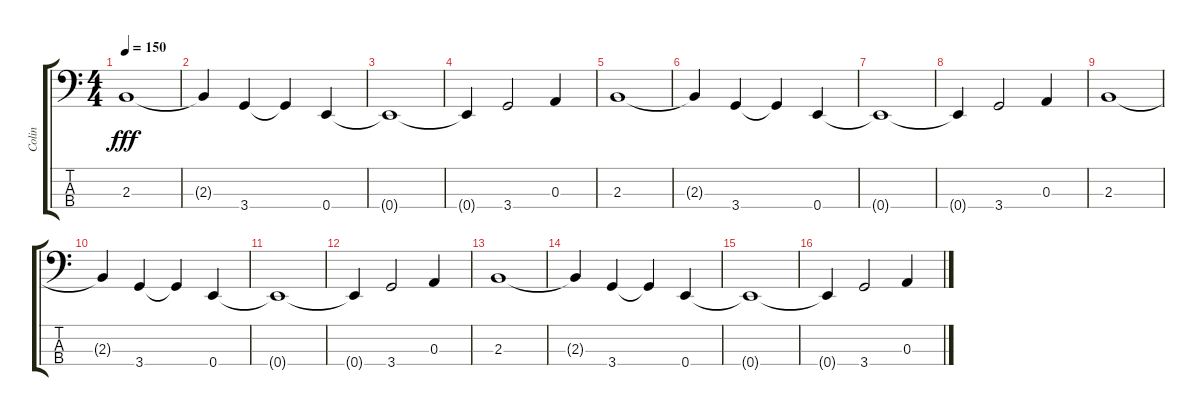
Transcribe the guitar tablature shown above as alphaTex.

\track ("Colin" "Colin") {instrument electricbassfinger}
\staff {score tabs}
\tuning (G2 D2 A1 E1) {hide}
\ts (4 4)
\tempo 150
\clef f4
\ks c
2.3.1{dy fff instrument electricbassfinger} |
2.3{t}.4 3.4.4 3.4{t}.4 0.4.4 |
0.4{t}.1 |
0.4{t}.4 3.4.2 0.3.4 |
2.3.1 |
2.3{t}.4 3.4.4 3.4{t}.4 0.4.4 |
0.4{t}.1 |
0.4{t}.4 3.4.2 0.3.4 |
2.3.1 |
2.3{t}.4 3.4.4 3.4{t}.4 0.4.4 |
0.4{t}.1 |
0.4{t}.4 3.4.2 0.3.4 |
2.3.1 |
2.3{t}.4 3.4.4 3.4{t}.4 0.4.4 |
0.4{t}.1 |
0.4{t}.4 3.4.2 0.3.4
